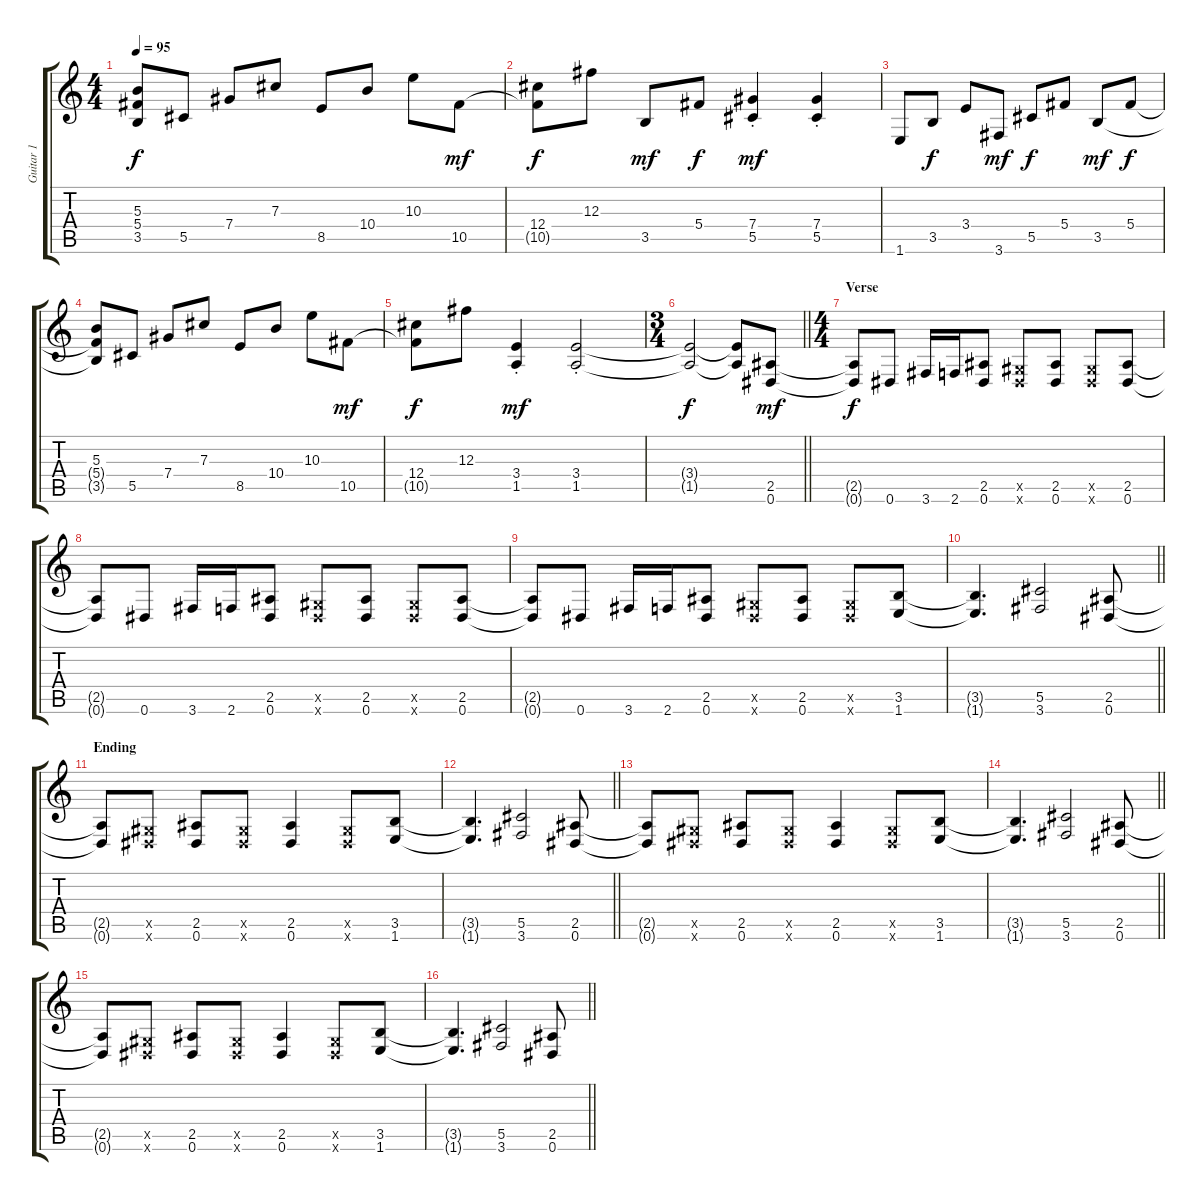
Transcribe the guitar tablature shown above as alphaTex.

\track ("Guitar 1" "Guitar 1") {instrument distortionguitar}
\staff {score tabs}
\tuning (Eb4 Bb3 Gb3 Db3 Ab2 Eb2) {hide}
\ts (4 4)
\tempo 95
\clef g2
\ks c
(5.3 5.4{t} 3.5{t}).8{dy f} 5.5.8 7.4.8 7.3.8 8.5.8 10.4.8 10.3.8 10.5.8{dy mf} |
(12.4 10.5{t}).8{dy f} 12.3.8 3.5.8{dy mf} 5.4.8{dy f} (7.4{st} 5.5{st}).4{dy mf} (7.4{st} 5.5{st}).4 |
1.6.8 3.5.8{dy f} 3.4.8 3.6.8{dy mf} 5.5.8{dy f} 5.4.8 3.5.8{dy mf} 5.4.8{dy f} |
(5.3 5.4{t} 3.5{t}).8 5.5.8 7.4.8 7.3.8 8.5.8 10.4.8 10.3.8 10.5.8{dy mf} |
(12.4 10.5{t}).8{dy f} 12.3.8 (3.4{st} 1.5{st}).4{dy mf} (3.4{st} 1.5{st}).2 |
\ts (3 4)
\barLineRight lightlight
(3.4{t} 1.5{t}).2{dy f} (3.4{t} 1.5{t}).8 (2.5 0.6).8{dy mf} |
\ts (4 4)
\section ("" "Verse")
(2.5{t} 0.6{t}).8{dy f} 0.6.8 3.6.16 2.6.16 (2.5 0.6).8 (0.5{x} 0.6{x}).8 (2.5 0.6).8 (0.5{x} 0.6{x}).8 (2.5 0.6).8 |
(2.5{t} 0.6{t}).8 0.6.8 3.6.16 2.6.16 (2.5 0.6).8 (0.5{x} 0.6{x}).8 (2.5 0.6).8 (0.5{x} 0.6{x}).8 (2.5 0.6).8 |
(2.5{t} 0.6{t}).8 0.6.8 3.6.16 2.6.16 (2.5 0.6).8 (0.5{x} 0.6{x}).8 (2.5 0.6).8 (0.5{x} 0.6{x}).8 (3.5 1.6).8 |
\barLineRight lightlight
(3.5{t} 1.6{t}).4{d} (5.5 3.6).2 (2.5 0.6).8 |
\section ("" "Ending")
(2.5{t} 0.6{t}).8 (0.5{x} 0.6{x}).8 (2.5 0.6).8 (0.5{x} 0.6{x}).8 (2.5 0.6).4 (0.5{x} 0.6{x}).8 (3.5 1.6).8 |
\barLineRight lightlight
(3.5{t} 1.6{t}).4{d} (5.5 3.6).2 (2.5 0.6).8 |
(2.5{t} 0.6{t}).8 (0.5{x} 0.6{x}).8 (2.5 0.6).8 (0.5{x} 0.6{x}).8 (2.5 0.6).4 (0.5{x} 0.6{x}).8 (3.5 1.6).8 |
\barLineRight lightlight
(3.5{t} 1.6{t}).4{d} (5.5 3.6).2 (2.5 0.6).8 |
(2.5{t} 0.6{t}).8 (0.5{x} 0.6{x}).8 (2.5 0.6).8 (0.5{x} 0.6{x}).8 (2.5 0.6).4 (0.5{x} 0.6{x}).8 (3.5 1.6).8 |
\barLineRight lightlight
(3.5{t} 1.6{t}).4{d} (5.5 3.6).2 (2.5 0.6).8
